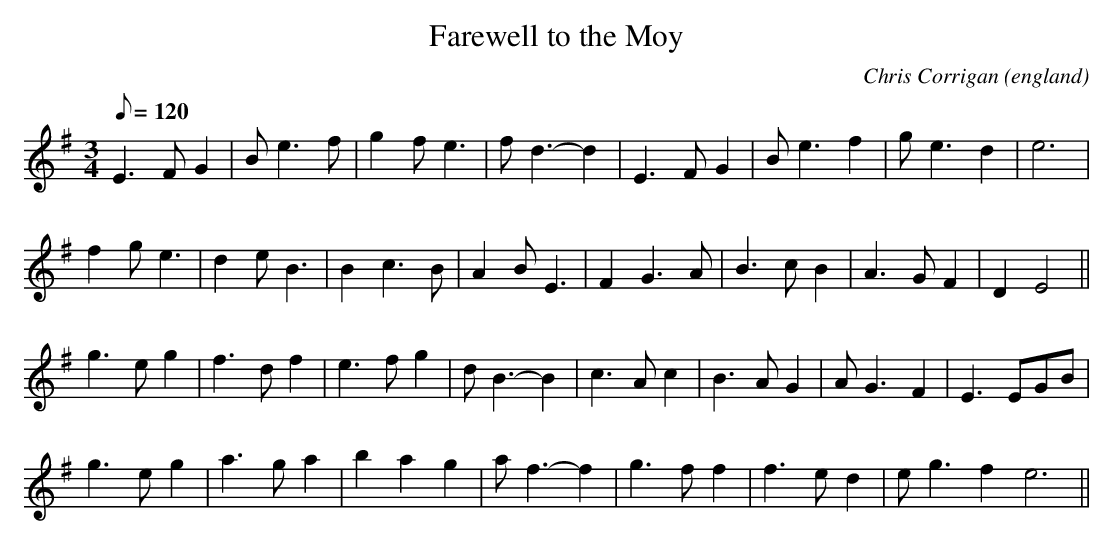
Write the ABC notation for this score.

X:1
T:Farewell to the Moy
O:england
M:3/4
L:1/8
Q:120
C:Chris Corrigan
K:G
E3 F G2|B e3 f|g2 f e3|f d3-d2|E3 F G2| B e3 f2|g e3 d2|e6|
f2 g e3|d2 e B3|B2 c3 B|A2 B E3|F2 G3 A|B3 c B2|A3 G F2|D2 E4||
g3 e g2|f3 d f2|e3 f g2|d B3-B2|c3 A c2|B3 A G2|A G3 F2|E3 EGB|
g3 e g2|a3 g a2|b2 a2 g2|a f3-f2|g3 f f2|f3 e d2|e g3 f2 e6||
